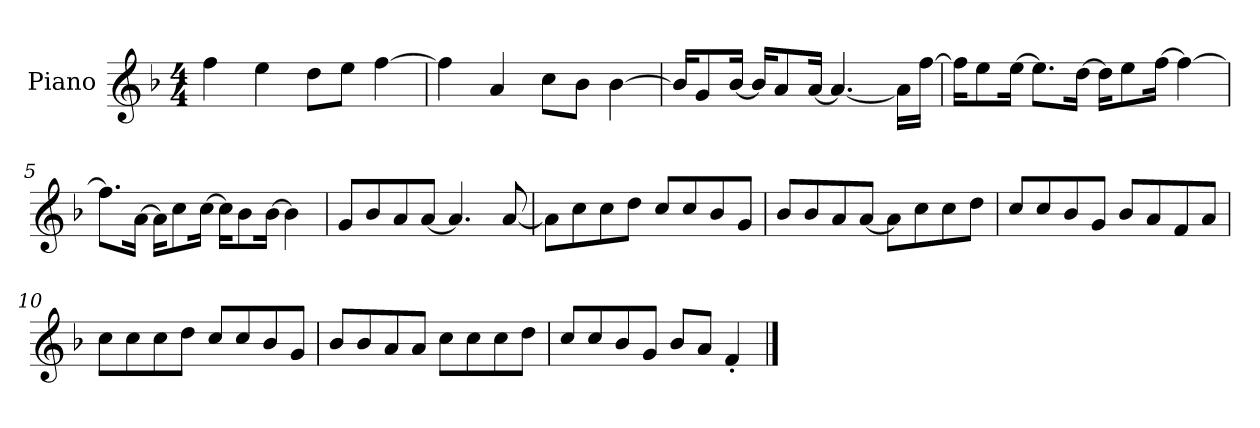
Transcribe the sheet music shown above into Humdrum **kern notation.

**kern
*part1
*staff1
*I"Piano
*I'P-no
*clefG2
*k[b-]
*M4/4
*MM90
=1
4ff\
4ee\
8dd\L
8ee\J
[4ff\
=2
4ff\]
4a/
8cc\L
8b-\J
[4b-\
=3
16b-/KL]
8g/
[16b-/Jk
16b-/KL]
8a/
[16a/Jk
4.a/_
16a\LL]
[16ff\JJ
=4
16ff\KL]
8ee\
[16ee\Jk
8.ee\L]
[16dd\Jk
16dd\KL]
8ee\
[16ff\Jk
4ff\_
=5
8.ff\L]
[16a\Jk
16a\KL]
8cc\
[16cc\Jk
16cc\KL]
8b-\
[16b-\Jk
4b-\]
!!LO:LB:g=z
=6
8g/L
8b-/
8a/
[8a/J
4.a/]
[8a/
=7
8a\L]
8cc\
8cc\
8dd\J
8cc/L
8cc/
8b-/
8g/J
=8
8b-/L
8b-/
8a/
[8a/J
8a\L]
8cc\
8cc\
8dd\J
=9
8cc/L
8cc/
8b-/
8g/J
8b-/L
8a/
8f/
8a/J
=10
8cc\L
8cc\
8cc\
8dd\J
8cc/L
8cc/
8b-/
8g/J
!!LO:LB:g=z
=11
8b-/L
8b-/
8a/
8a/J
8cc\L
8cc\
8cc\
8dd\J
=12
8cc/L
8cc/
8b-/
8g/J
8b-/L
8a/J
4f'/
==
*-
